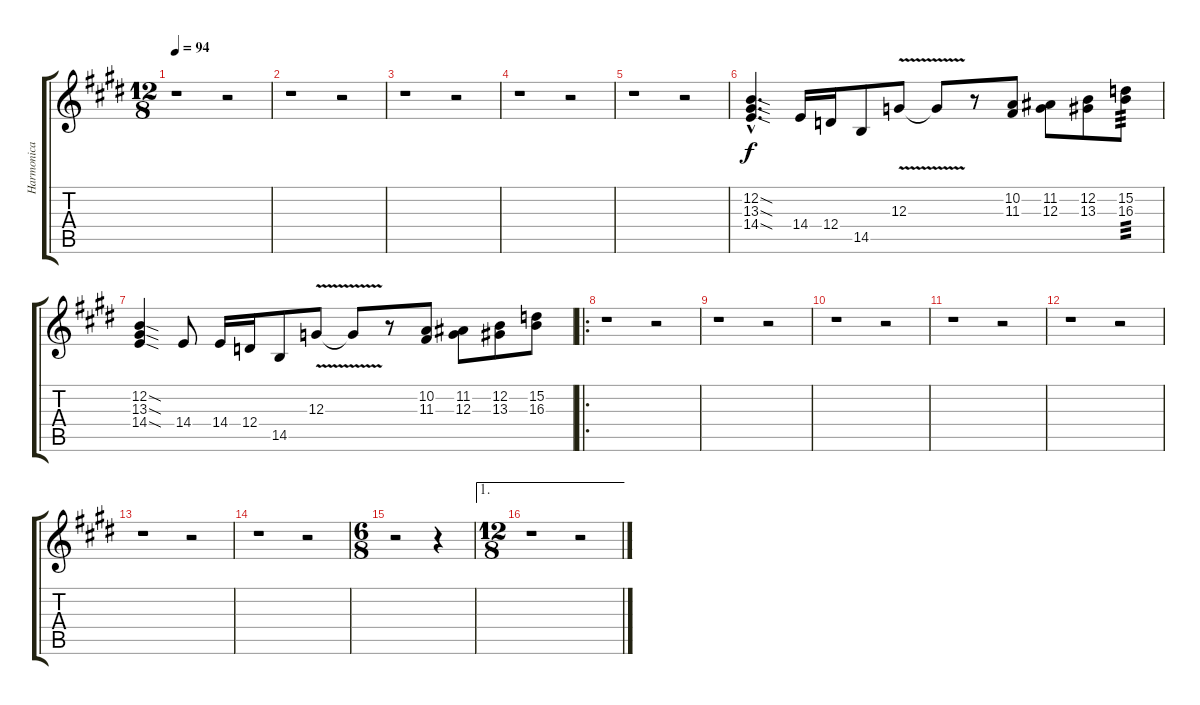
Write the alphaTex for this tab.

\track ("Harmonica" "Harmonica") {instrument harmonica}
\staff {score tabs}
\tuning (E4 B3 G3 D3 A2 E2) {hide}
\ts (12 8)
\tempo 94
\clef g2
\ks e
r.1{dy f instrument harmonica} r.2 |
r.1 r.2 |
r.1 r.2 |
r.1 r.2 |
r.1 r.2 |
(12.2{sod hac} 13.3{sod hac} 14.4{sod hac}).4{d} 14.4.16 12.4.16 14.5.8 12.3{v}.8 12.3{t}.8 r.8 (10.2 11.3).8 (11.2 12.3).8 (12.2 13.3).8 (15.2 16.3).8{tp 3} |
(12.2{sod} 13.3{sod} 14.4{sod}).4 14.4.8 14.4.16 12.4.16 14.5.8 12.3{v}.8 12.3{t}.8 r.8 (10.2 11.3).8 (11.2 12.3).8 (12.2 13.3).8 (15.2 16.3).8 |
\ro
r.1 r.2 |
r.1 r.2 |
r.1 r.2 |
r.1 r.2 |
r.1 r.2 |
r.1 r.2 |
r.1 r.2 |
\ts (6 8)
r.2 r.4 |
\ae 1
\ts (12 8)
r.1 r.2
